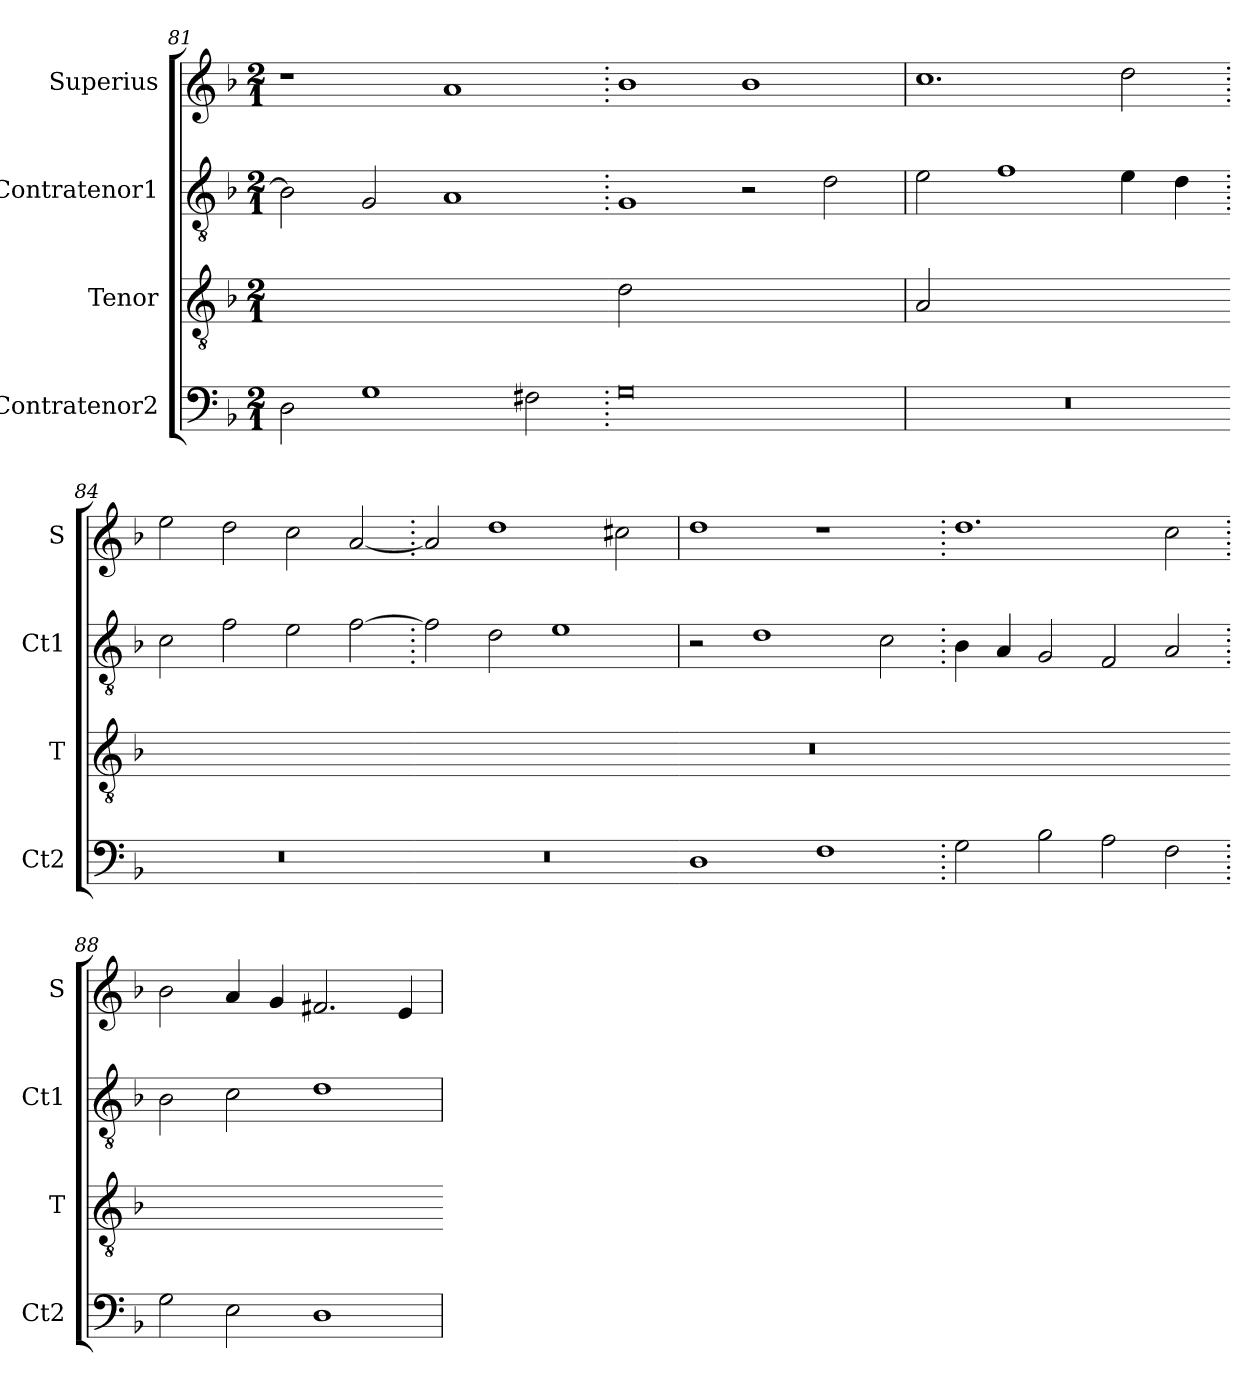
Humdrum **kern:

**kern	**kern	**kern	**kern
*part4	*part3	*part2	*part1
*staff4	*staff3	*staff2	*staff1
*I"Contratenor2	*I"Tenor	*I"Contratenor1	*I"Superius
*I'Ct2	*I'T	*I'Ct1	*I'S
*clefF4	*clefGv2	*clefGv2	*clefG2
*k[b-]	*k[b-]	*k[b-]	*k[b-]
*M2/1	*M2/1	*M2/1	*M2/1
=81	=81	=81	=81
!	!LO:N:vis=2	!	!
2D	0dyy]	2B-]	1r
1G	.	2G	.
.	.	1A	1a
2F#X	.	.	.
=82.	=82-	=82.	=82.
!	!LO:N:vis=2	!	!
0G	0d	1G	1b-
.	.	2r	1b-
.	.	2d	.
=83	=83	=83	=83
!	!LO:N:vis=2	!	!
0r	[y0A	2e	1.cc
.	.	1f	.
.	.	4e	2dd
.	.	4d	.
=84.	=84-	=84.	=84.
!	!LO:N:vis=2	!	!
0r	0Ayy_	2c	2ee
.	.	2f	2dd
.	.	2e	2cc
.	.	[2f	[2a
=85.	=85-	=85.	=85.
!	!LO:N:vis=2	!	!
0r	0Ayy]	2f]	2a]
.	.	2d	1dd
.	.	1e	.
.	.	.	2cc#X
=86	=86-	=86	=86
!	!LO:N:vis=2	!	!
1D	0r	2r	1dd
.	.	1d	.
1F	.	.	1r
.	.	2c	.
=87.	=87-	=87.	=87.
!	!LO:N:vis=2	!	!
2G	0ryy	4B-	1.dd
.	.	4A	.
2B-	.	2G	.
2A	.	2F	.
2F	.	2A	2cc
=88.	=88-	=88.	=88.
!	!LO:N:vis=2	!	!
2G	0ryy	2B-	2b-
2E	.	2c	4a
.	.	.	4g
1D	.	1d	2.f#X
.	.	.	4e
=	=-	=	=
*-	*-	*-	*-
